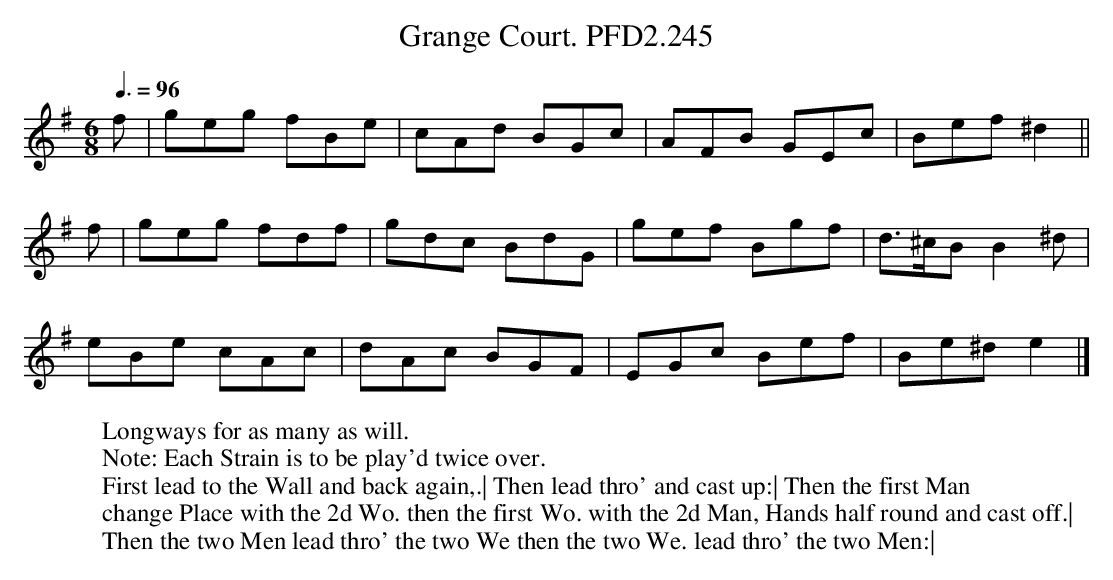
X:1
T:Grange Court. PFD2.245
M:6/8
L:1/8
Q:3/8=96
K:Em
f|geg fBe|cAd BGc|AFB GEc|Bef^d2||
f|geg fdf|gdc BdG|gef Bgf|d>^cBB2^d|
eBe cAc|dAc BGF|EGc Bef|Be^de2|]
W:Longways for as many as will.
W:Note: Each Strain is to be play'd twice over.
W:First lead to the Wall and back again,.| Then lead thro' and cast up:| Then the first Man
W:change Place with the 2d Wo. then the first Wo. with the 2d Man, Hands half round and cast off.|
W:Then the two Men lead thro' the two We then the two We. lead thro' the two Men:|
